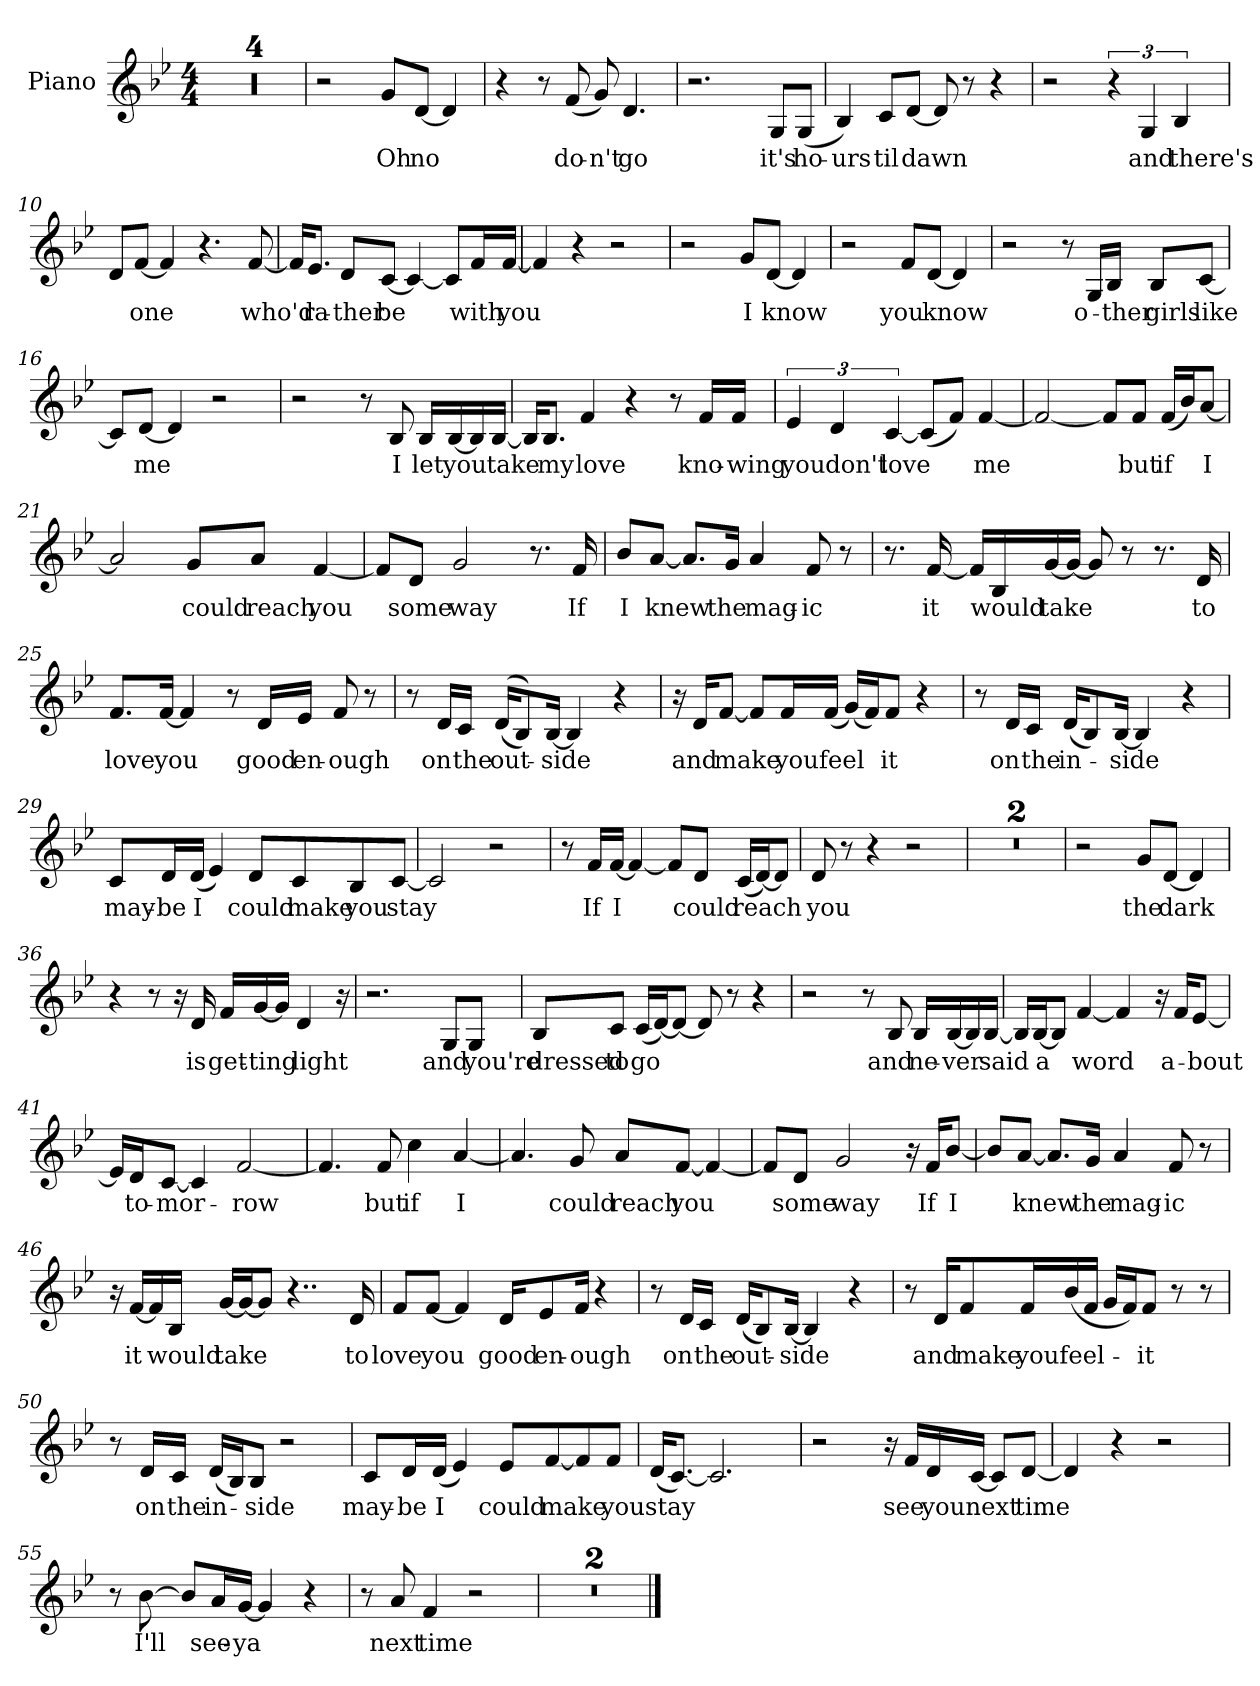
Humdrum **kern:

**kern	**text
*part1	*part1
*staff1	*staff1
*I"Piano	*
*I'Pno.	*
*clefG2	*
*k[b-e-]	*
*M4/4	*
*MM78	*
=1	=1
1r	.
=2	=2
1r	.
=3	=3
1r	.
=4	=4
1r	.
=5	=5
2r	.
!	!LO:LY:b
8g/L	Oh
!	!LO:LY:b
[8d/J	no
4d/]	.
=6	=6
4r	.
8r	.
!	!LO:LY:b
(<8f/	do-
!	!LO:LY:b
8g/)	-n't
!	!LO:LY:b
4.d/	go
=7	=7
2.r	.
!	!LO:LY:b
8G/L	it's
!	!LO:LY:b
(<8G/J	ho-
=8	=8
!	!LO:LY:b
4B-/)	-urs
!	!LO:LY:b
8c/L	til
!	!LO:LY:b
[8d/J	dawn
8d/]	.
8r	.
4r	.
=9	=9
2r	.
6r	.
!	!LO:LY:b
6G/	and
!	!LO:LY:b
6B-/	there's
!!LO:LB:g=z
=10	=10
8d/L	.
!	!LO:LY:b
[8f/J	one
4f/]	.
4.r	.
!	!LO:LY:b
[8f/	who'd
=11	=11
16f/KL]	.
!	!LO:LY:b
8.e-/J	ra-
!	!LO:LY:b
8d/L	-ther
!	!LO:LY:b
[8c/J	be
4c/_	.
8c/L]	.
!	!LO:LY:b
16f/L	with
!	!LO:LY:b
[16f/JJ	you
=12	=12
4f/]	.
4r	.
2r	.
=13	=13
2r	.
!	!LO:LY:b
8g/L	I
!	!LO:LY:b
[8d/J	know
4d/]	.
=14	=14
2r	.
!	!LO:LY:b
8f/L	you
!	!LO:LY:b
[8d/J	know
4d/]	.
!!LO:LB:g=z
=15	=15
2r	.
8r	.
!	!LO:LY:b
16G/LL	o-
!	!LO:LY:b
16B-/JJ	-ther
!	!LO:LY:b
8B-/L	girls
!	!LO:LY:b
[8c/J	like
=16	=16
8c/L]	.
!	!LO:LY:b
[8d/J	me
4d/]	.
2r	.
=17	=17
2r	.
8r	.
!	!LO:LY:b
8B-/	I
!	!LO:LY:b
16B-/LL	let
!	!LO:LY:b
[16B-/	you
16B-/]	.
!	!LO:LY:b
[16B-/JJ	take
=18	=18
16B-/KL]	.
!	!LO:LY:b
8.B-/J	my
!	!LO:LY:b
4f/	love
4r	.
8r	.
!	!LO:LY:b
16f/LL	kno-
!	!LO:LY:b
16f/JJ	-wing
!!LO:LB:g=z
=19	=19
!	!LO:LY:b
6e-/	you
!	!LO:LY:b
6d/	don't
!	!LO:LY:b
[6c/	love
(<8c/L]	.
8f/J)	.
!	!LO:LY:b
[4f/	me
=20	=20
2f/_	.
8f/L]	.
!	!LO:LY:b
8f/J	but
!	!LO:LY:b
(<16f/LL	if
16b-/J)	.
!	!LO:LY:b
[8a/J	I
=21	=21
2a/]	.
!	!LO:LY:b
8g/L	could
!	!LO:LY:b
8a/J	reach
!	!LO:LY:b
[4f/	you
=22	=22
8f/L]	.
!	!LO:LY:b
8d/J	some
!	!LO:LY:b
2g/	way
8.r	.
!	!LO:LY:b
16f/	If
!!LO:LB:g=z
=23	=23
!	!LO:LY:b
8b-/L	I
!	!LO:LY:b
[8a/J	knew
8.a/L]	.
!	!LO:LY:b
16g/Jk	the
!	!LO:LY:b
4a/	mag-
!	!LO:LY:b
8f/	-ic
8r	.
=24	=24
8.r	.
!	!LO:LY:b
[16f/	it
16f/LL]	.
!	!LO:LY:b
16B-/	would
!	!LO:LY:b
[16g/	take
16g/JJ_	.
8g/]	.
8r	.
8.r	.
!	!LO:LY:b
16d/	to
=25	=25
!	!LO:LY:b
8.f/L	love
!	!LO:LY:b
[16f/Jk	you
4f/]	.
8r	.
!	!LO:LY:b
16d/LL	good
!	!LO:LY:b
16e-/JJ	en-
!	!LO:LY:b
8f/	-ough
8r	.
!!LO:LB:g=z
=26	=26
8r	.
!	!LO:LY:b
16d/LL	on
!	!LO:LY:b
16c/JJ	the
!	!LO:LY:b
(<(<16d/KL	out-
8B-/))	.
!	!LO:LY:b
[16B-/Jk	-side
4B-/]	.
4r	.
=27	=27
16r	.
!	!LO:LY:b
16d/KL	and
!	!LO:LY:b
[8f/J	make
8f/L]	.
!	!LO:LY:b
16f/L	you
!	!LO:LY:b
(<16f/JJ	feel
(<16g/LL)	.
16f/J)	.
!	!LO:LY:b
8f/J	it
4r	.
=28	=28
8r	.
!	!LO:LY:b
16d/LL	on
!	!LO:LY:b
16c/JJ	the
!	!LO:LY:b
(<16d/KL	in-
8B-/)	.
!	!LO:LY:b
[16B-/Jk	-side
4B-/]	.
4r	.
!!LO:LB:g=z
=29	=29
!	!LO:LY:b
8c/L	may-
!	!LO:LY:b
16d/L	-be
!	!LO:LY:b
(<16d/JJ	I
4e-/)	.
!	!LO:LY:b
8d/L	could
!	!LO:LY:b
8c/	make
!	!LO:LY:b
8B-/	you
!	!LO:LY:b
[8c/J	stay
=30	=30
2c/]	.
2r	.
=31	=31
8r	.
!	!LO:LY:b
16f/LL	If
!	!LO:LY:b
[16f/JJ	I
4f/_	.
8f/L]	.
!	!LO:LY:b
8d/J	could
!	!LO:LY:b
(<16c/LL	reach
[16d/J)	.
8d/J]	.
=32	=32
!	!LO:LY:b
8d/	you
8r	.
4r	.
2r	.
=33	=33
1r	.
=34	=34
1r	.
!!LO:LB:g=z
=35	=35
2r	.
!	!LO:LY:b
8g/L	the
!	!LO:LY:b
[8d/J	dark
4d/]	.
=36	=36
4r	.
8r	.
16r	.
!	!LO:LY:b
16d/	is
!	!LO:LY:b
16f/LL	get-
!	!LO:LY:b
[16g/	-ting
16g/JJ]	.
!	!LO:LY:b
4d/	light
16r	.
=37	=37
2.r	.
!	!LO:LY:b
8G/L	and
!	!LO:LY:b
8G/J	you're
=38	=38
!	!LO:LY:b
8B-/L	dressed
!	!LO:LY:b
8c/J	to
!	!LO:LY:b
(<16c/LL	go
[16d/J)	.
8d/J_	.
8d/]	.
8r	.
4r	.
!!LO:PB:g=z
=39	=39
2r	.
8r	.
!	!LO:LY:b
8B-/	and
!	!LO:LY:b
16B-/LL	ne-
!	!LO:LY:b
[16B-/	-ver
16B-/]	.
!	!LO:LY:b
[16B-/JJ	said
=40	=40
16B-/LL]	.
!	!LO:LY:b
[16B-/J	a
8B-/J]	.
!	!LO:LY:b
[4f/	word
4f/]	.
16r	.
!	!LO:LY:b
16f/KL	a-
!	!LO:LY:b
[8e-/J	-bout
=41	=41
16e-/LL]	.
!	!LO:LY:b
16d/J	to-
!	!LO:LY:b
[8c/J	-mor-
4c/]	.
!	!LO:LY:b
[2f/	-row
=42	=42
4.f/]	.
!	!LO:LY:b
8f/	but
!	!LO:LY:b
4cc\	if
!	!LO:LY:b
[4a/	I
=43	=43
4.a/]	.
!	!LO:LY:b
8g/	could
!	!LO:LY:b
8a/L	reach
!	!LO:LY:b
[8f/J	you
4f/_	.
!!LO:LB:g=z
=44	=44
8f/L]	.
!	!LO:LY:b
8d/J	some
!	!LO:LY:b
2g/	way
16r	.
!	!LO:LY:b
16f/KL	If
!	!LO:LY:b
[8b-/J	I
=45	=45
8b-/L]	.
!	!LO:LY:b
[8a/J	knew
8.a/L]	.
!	!LO:LY:b
16g/Jk	the
!	!LO:LY:b
4a/	mag-
!	!LO:LY:b
8f/	-ic
8r	.
=46	=46
16r	.
!	!LO:LY:b
[16f/LL	it
16f/]	.
!	!LO:LY:b
16B-/JJ	would
!	!LO:LY:b
[16g/LL	take
16g/J_	.
8g/J]	.
4..r	.
!	!LO:LY:b
16d/	to
=47	=47
!	!LO:LY:b
8f/L	love
!	!LO:LY:b
[8f/J	you
4f/]	.
!	!LO:LY:b
16d/KL	good
!	!LO:LY:b
8e-/	en-
!	!LO:LY:b
16f/Jk	-ough
4r	.
!!LO:LB:g=z
=48	=48
8r	.
!	!LO:LY:b
16d/LL	on
!	!LO:LY:b
16c/JJ	the
!	!LO:LY:b
(<16d/KL	out-
8B-/)	.
!	!LO:LY:b
[16B-/Jk	-side
4B-/]	.
4r	.
=49	=49
8r	.
!	!LO:LY:b
16d/KL	and
!	!LO:LY:b
8f/	make
!	!LO:LY:b
16f/L	you
!	!LO:LY:b
(<16b-/	feel-
16f/JJ	.
16g/LL	.
16f/J)	.
!	!LO:LY:b
8f/J	-it
8r	.
8r	.
=50	=50
8r	.
!	!LO:LY:b
16d/LL	on
!	!LO:LY:b
16c/JJ	the
!	!LO:LY:b
(<16d/LL	in-
16B-/J)	.
!	!LO:LY:b
8B-/J	-side
2r	.
!!LO:LB:g=z
=51	=51
!	!LO:LY:b
8c/L	may-
!	!LO:LY:b
16d/L	-be
!	!LO:LY:b
(<16d/JJ	I
4e-/)	.
!	!LO:LY:b
8e-/L	could
!	!LO:LY:b
[8f/	make
8f/]	.
!	!LO:LY:b
8f/J	you
=52	=52
!	!LO:LY:b
(<16d/KL	stay
[8.c/J)	.
2.c/]	.
=53	=53
2r	.
16r	.
!	!LO:LY:b
16f/LL	see
!	!LO:LY:b
16d/	you
!	!LO:LY:b
[16c/JJ	next
8c/L]	.
!	!LO:LY:b
[8d/J	time
=54	=54
4d/]	.
4r	.
2r	.
=55	=55
8r	.
!	!LO:LY:b
[8b-\	I'll
8b-/L]	.
!	!LO:LY:b
16a/L	see-
!	!LO:LY:b
[16g/JJ	-ya
4g/]	.
4r	.
!!LO:LB:g=z
=56	=56
8r	.
!	!LO:LY:b
8a/	next
!	!LO:LY:b
4f/	time
2r	.
=57	=57
1r	.
=58	=58
1r	.
==	==
*-	*-
